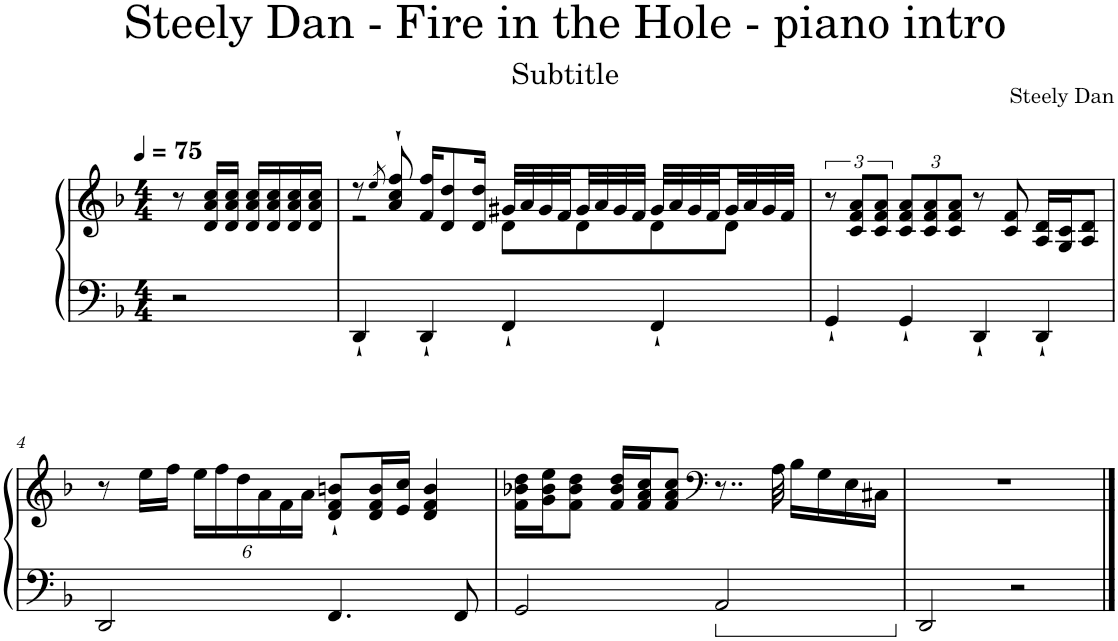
**kern	**kern
*part1	*part1
*staff2	*staff1
*I"Piano	*
*I'Pno.	*
*clefF4	*clefG2
*k[b-]	*k[b-]
*M4/4	*M4/4
*MM75	*MM75
=1	=1
2r	8r
.	16d/ 16a/ 16cc/LL
.	16d/ 16a/ 16cc/JJ
.	16d/ 16a/ 16cc/LL
.	16d/ 16a/ 16cc/
.	16d/ 16a/ 16cc/
.	16d/ 16a/ 16cc/JJ
=2	=2
*	*^
4DD`/	8r	2r
.	8qee/	.
.	8a/` 8cc/` 8ff/`	.
4DD`/	16f/ 16ff/KL	.
.	8d/ 8dd/	.
.	16d/ 16dd/Jk	.
4FF`/	32g#X/LLL	8d\L
.	32a/	.
.	32g#/	.
.	32f/	.
.	32g#/	8d\
.	32a/	.
.	32g#/	.
.	32f/JJJ	.
4FF`/	32g#/LLL	8d\
.	32a/	.
.	32g#/	.
.	32f/	.
.	32g#/	8d\J
.	32a/	.
.	32g#/	.
.	32f/JJJ	.
*	*v	*v
=3	=3
4GG`/	12r
.	12c/ 12f/ 12a/L
.	12c/ 12f/ 12a/J
*	*Xbrackettup
4GG`/	12c/ 12f/ 12a/L
.	12c/ 12f/ 12a/
.	12c/ 12f/ 12a/J
4DD`/	8r
.	8c/ 8f/
4DD`/	16A/ 16d/LL
.	16G/ 16c/J
.	8A/ 8d/J
!!LO:LB:g=z
=4	=4
2DD/	8r
.	16ee\LL
.	16ff\JJ
.	24ee\LL
.	24ff\
.	24dd\
.	24a\
.	24f\
.	24a\JJ
4.FF/	8d/` 8f/` 8bn/`L
.	16d/ 16f/ 16b/L
.	16e/ 16cc/JJ
.	4d/ 4f/ 4b/
8FF/	.
=5	=5
2GG/	16f\ 16b-X\ 16dd\LL
.	16g\ 16b-\ 16ee\J
.	8f\ 8b-\ 8dd\J
.	16f/ 16b-/ 16dd/LL
.	16f/ 16a/ 16cc/J
.	8f/ 8a/ 8cc/J
*	*clefF4
2AA/	8..r
.	32A\
.	16B-\LL
.	16G\
.	16E\
.	16C#X\JJ
=6	=6
2DD/	1r
2r	.
==	==
*-	*-
